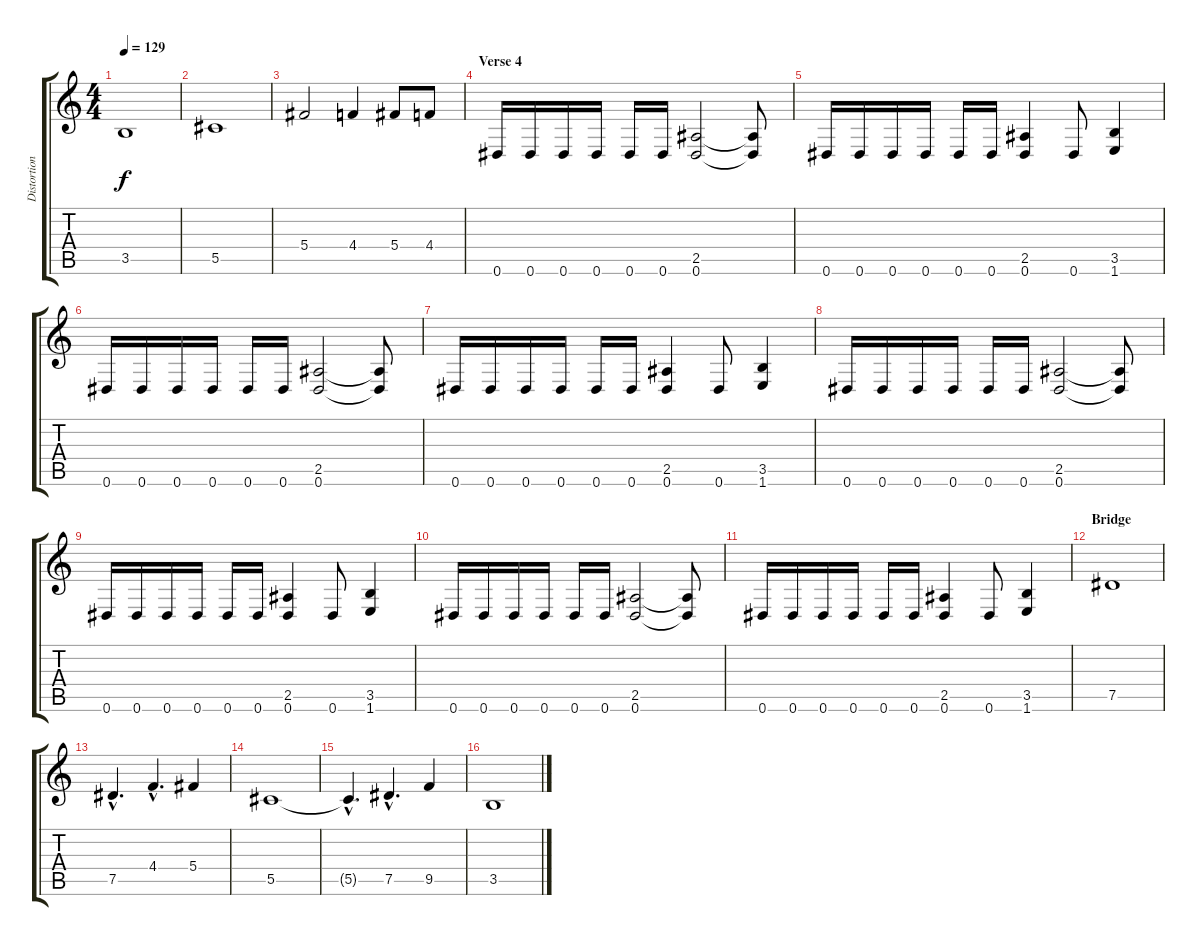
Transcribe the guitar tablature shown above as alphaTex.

\track ("Distortion 2" "Distortion") {instrument overdrivenguitar}
\staff {score tabs}
\tuning (Eb4 Bb3 Gb3 Db3 Ab2 Eb2) {hide}
\ts (4 4)
\tempo 129
\clef g2
\ks c
3.5.1{dy f} |
5.5.1 |
5.4.2 4.4.4 5.4.8 4.4.8 |
\section ("" "Verse 4")
0.6.16 0.6.16 0.6.16 0.6.16 0.6.16 0.6.16 (2.5 0.6).2 (2.5{t} 0.6{t}).8 |
0.6.16 0.6.16 0.6.16 0.6.16 0.6.16 0.6.16 (2.5 0.6).4 0.6.8 (3.5 1.6).4 |
0.6.16 0.6.16 0.6.16 0.6.16 0.6.16 0.6.16 (2.5 0.6).2 (2.5{t} 0.6{t}).8 |
0.6.16 0.6.16 0.6.16 0.6.16 0.6.16 0.6.16 (2.5 0.6).4 0.6.8 (3.5 1.6).4 |
0.6.16 0.6.16 0.6.16 0.6.16 0.6.16 0.6.16 (2.5 0.6).2 (2.5{t} 0.6{t}).8 |
0.6.16 0.6.16 0.6.16 0.6.16 0.6.16 0.6.16 (2.5 0.6).4 0.6.8 (3.5 1.6).4 |
0.6.16 0.6.16 0.6.16 0.6.16 0.6.16 0.6.16 (2.5 0.6).2 (2.5{t} 0.6{t}).8 |
0.6.16 0.6.16 0.6.16 0.6.16 0.6.16 0.6.16 (2.5 0.6).4 0.6.8 (3.5 1.6).4 |
\section ("" "Bridge")
7.5.1 |
7.5{hac}.4{d} 4.4{hac}.4{d} 5.4.4 |
5.5.1 |
5.5{hac t}.4{d} 7.5{hac}.4{d} 9.5.4 |
3.5.1
